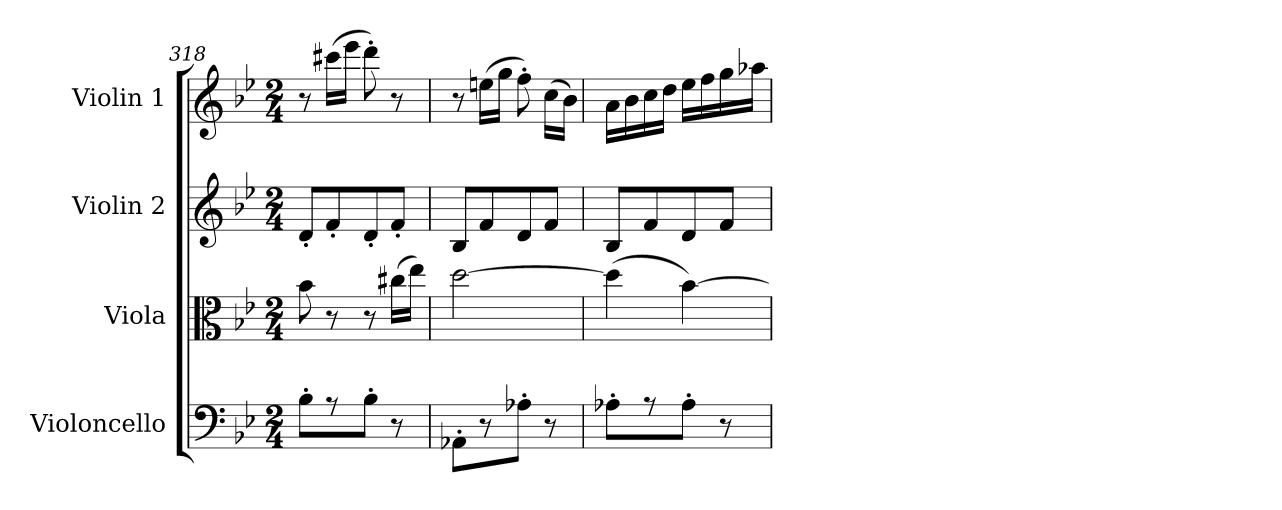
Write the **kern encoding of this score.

**kern	**kern	**kern	**kern
*part4	*part3	*part2	*part1
*staff4	*staff3	*staff2	*staff1
*I"Violoncello	*I"Viola	*I"Violin 2	*I"Violin 1
*I'Vc	*I'Vla	*I'Vln	*I'Vln
*clefF4	*clefC3	*clefG2	*clefG2
*k[b-e-]	*k[b-e-]	*k[b-e-]	*k[b-e-]
*M2/4	*M2/4	*M2/4	*M2/4
=318	=318	=318	=318
8B-'\L	8b-\	8d'/L	8r
8r	8r	8f'/	(16ccc#X\LL
.	.	.	16eee-\JJ
8B-'\J	8r	8d'/	8ddd'\)
8r	(16cc#X\LL	8f'/J	8r
.	16ee-\JJ)	.	.
!!LO:LB:g=z
=319	=319	=319	=319
8AA-X'\L	[2dd\	8B-/L	8r
8r	.	8f/	(16een\LL
.	.	.	16gg\JJ
8A-X'\J	.	8d/	8ff'\)
8r	.	8f/J	(16cc\LL
.	.	.	16b-\JJ)
=320	=320	=320	=320
8A-X'\L	(4dd\]	8B-/L	16a\LL
.	.	.	16b-\
8r	.	8f/	16cc\
.	.	.	16dd\JJ
8A-'\J	[4b-\)	8d/	16ee-\LL
.	.	.	16ff\
8r	.	8f/J	16gg\
.	.	.	16aa-X\JJ
=	=	=	=
*-	*-	*-	*-
